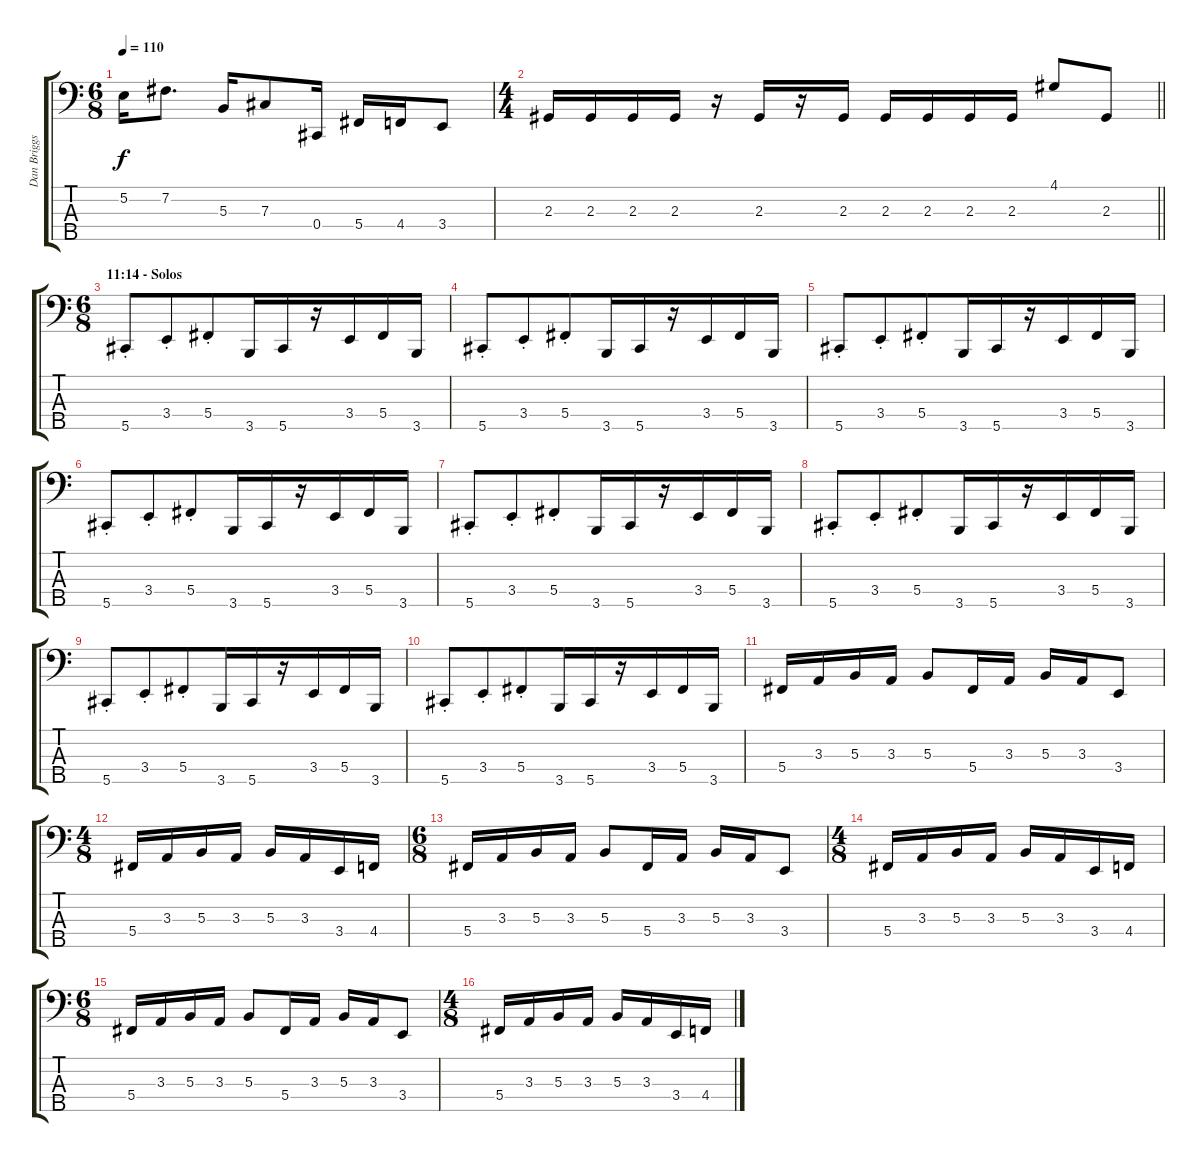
\track ("Dan Briggs" "Dan Briggs") {instrument electricbassfinger}
\staff {score tabs}
\tuning (E2 B1 Gb1 Db1 Ab0) {hide}
\ts (6 8)
\tempo 110
\clef f4
\ks c
5.2.16{dy f} 7.2.8{d beam split} 5.3.16 7.3.8{beam merge} 0.4.16{beam split} 5.4.16 4.4.16 3.4.8 |
\ts (4 4)
\barLineRight lightlight
2.3.16 2.3.16 2.3.16 2.3.16 r.16 2.3.16 r.16 2.3.16 2.3.16 2.3.16 2.3.16 2.3.16 4.1.8 2.3.8 |
\ts (6 8)
\section ("" "11:14 - Solos")
5.5{st}.8 3.4{st}.8 5.4{st}.8{beam merge} 3.5.16 5.5.16 r.16 3.4.16 5.4.16 3.5.16 |
5.5{st}.8 3.4{st}.8 5.4{st}.8{beam merge} 3.5.16 5.5.16 r.16 3.4.16 5.4.16 3.5.16 |
5.5{st}.8 3.4{st}.8 5.4{st}.8{beam merge} 3.5.16 5.5.16 r.16 3.4.16 5.4.16 3.5.16 |
5.5{st}.8 3.4{st}.8 5.4{st}.8{beam merge} 3.5.16 5.5.16 r.16 3.4.16 5.4.16 3.5.16 |
5.5{st}.8 3.4{st}.8 5.4{st}.8{beam merge} 3.5.16 5.5.16 r.16 3.4.16 5.4.16 3.5.16 |
5.5{st}.8 3.4{st}.8 5.4{st}.8{beam merge} 3.5.16 5.5.16 r.16 3.4.16 5.4.16 3.5.16 |
5.5{st}.8 3.4{st}.8 5.4{st}.8{beam merge} 3.5.16 5.5.16 r.16 3.4.16 5.4.16 3.5.16 |
5.5{st}.8 3.4{st}.8 5.4{st}.8{beam merge} 3.5.16 5.5.16 r.16 3.4.16 5.4.16 3.5.16 |
5.4.16 3.3.16 5.3.16 3.3.16{beam split} 5.3.8{beam merge} 5.4.16 3.3.16{beam split} 5.3.16 3.3.16 3.4.8 |
\ts (4 8)
5.4.16 3.3.16{beam merge} 5.3.16 3.3.16{beam split} 5.3.16 3.3.16{beam merge} 3.4.16 4.4.16 |
\ts (6 8)
5.4.16 3.3.16 5.3.16 3.3.16{beam split} 5.3.8{beam merge} 5.4.16 3.3.16{beam split} 5.3.16 3.3.16 3.4.8 |
\ts (4 8)
5.4.16 3.3.16{beam merge} 5.3.16 3.3.16{beam split} 5.3.16 3.3.16{beam merge} 3.4.16 4.4.16 |
\ts (6 8)
5.4.16 3.3.16 5.3.16 3.3.16{beam split} 5.3.8{beam merge} 5.4.16 3.3.16{beam split} 5.3.16 3.3.16 3.4.8 |
\ts (4 8)
5.4.16 3.3.16{beam merge} 5.3.16 3.3.16{beam split} 5.3.16 3.3.16{beam merge} 3.4.16 4.4.16
